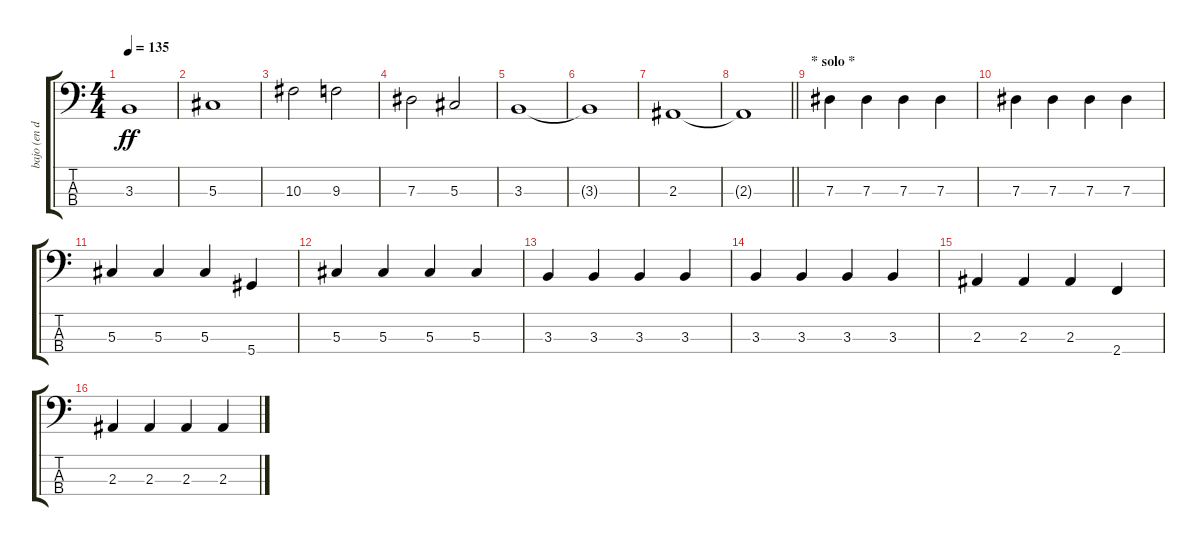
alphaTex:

\track ("bajo (en distors)" "bajo (en d") {instrument electricbassfinger}
\staff {score tabs}
\tuning (Gb2 Db2 Ab1 Eb1) {hide}
\ts (4 4)
\tempo 135
\clef f4
\ks c
3.3.1{dy ff} |
5.3.1 |
10.3.2 9.3.2 |
7.3.2 5.3.2 |
3.3.1 |
3.3{t}.1 |
2.3.1 |
\barLineRight lightlight
2.3{t}.1 |
\section ("" "* solo *")
7.3.4 7.3.4 7.3.4 7.3.4 |
7.3.4 7.3.4 7.3.4 7.3.4 |
5.3.4 5.3.4 5.3.4 5.4.4 |
5.3.4 5.3.4 5.3.4 5.3.4 |
3.3.4 3.3.4 3.3.4 3.3.4 |
3.3.4 3.3.4 3.3.4 3.3.4 |
2.3.4 2.3.4 2.3.4 2.4.4 |
2.3.4 2.3.4 2.3.4 2.3.4
